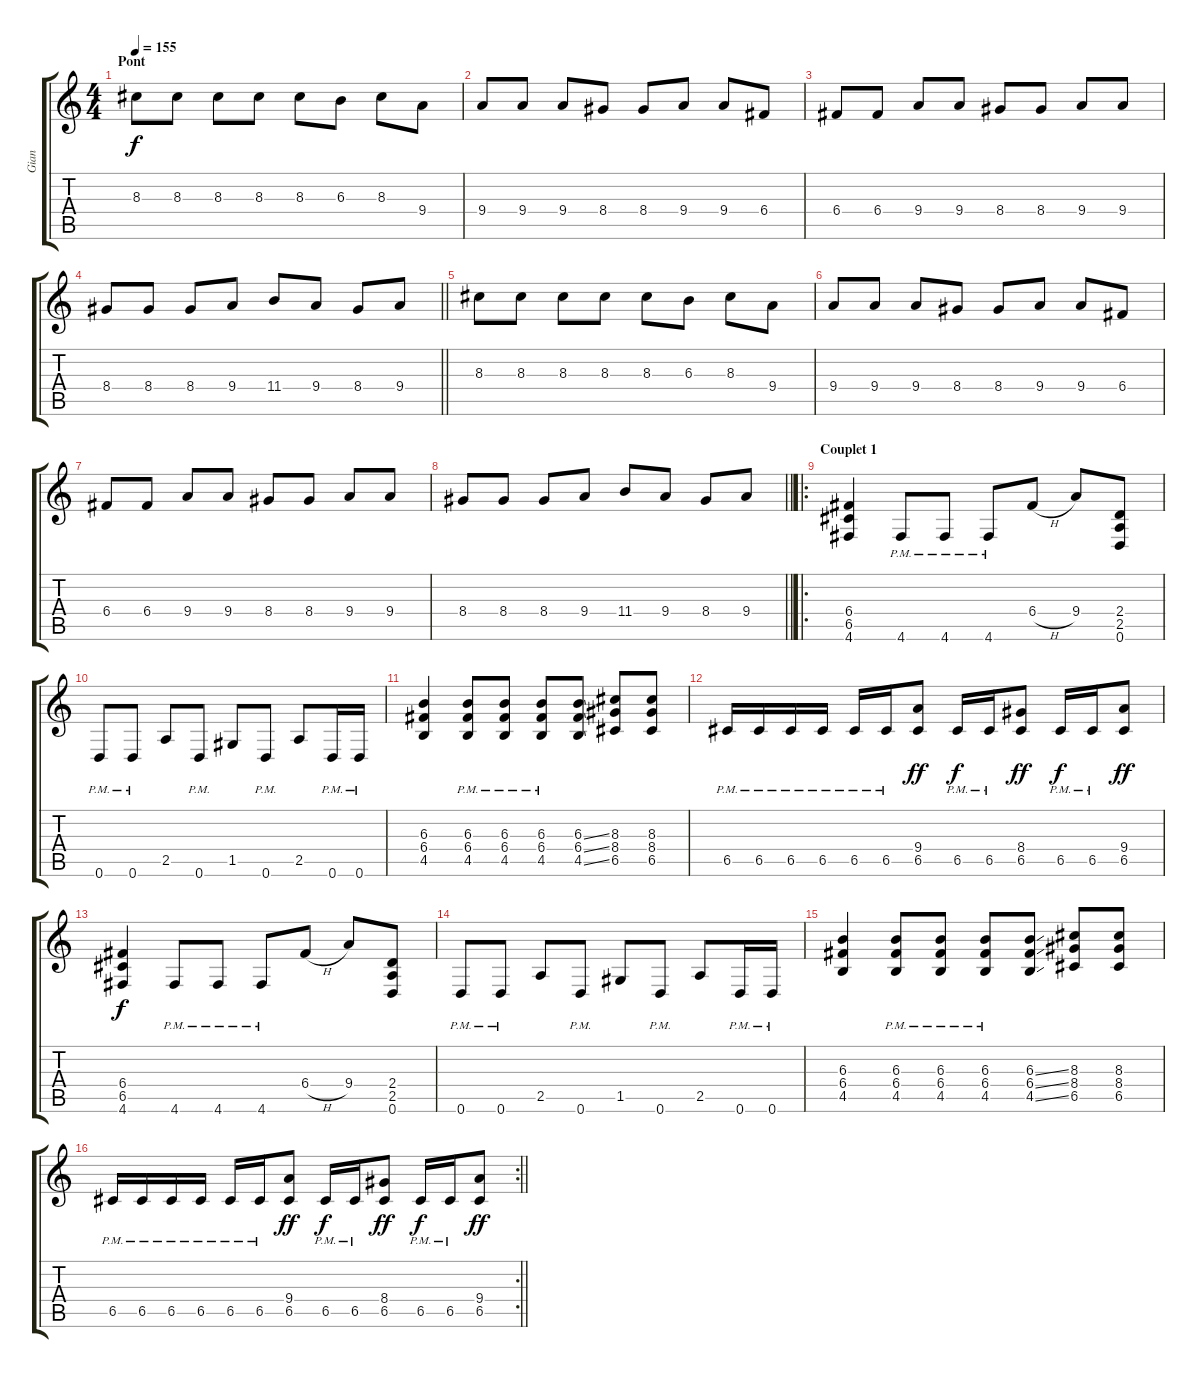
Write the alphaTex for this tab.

\track ("Gian" "Gian") {instrument distortionguitar}
\staff {score tabs}
\tuning (D4 A3 F3 C3 G2 D2) {hide}
\ts (4 4)
\section ("" "Pont")
\tempo 155
\clef g2
\ks c
8.3.8{dy f} 8.3.8 8.3.8 8.3.8 8.3.8 6.3.8 8.3.8 9.4.8 |
9.4.8 9.4.8 9.4.8 8.4.8 8.4.8 9.4.8 9.4.8 6.4.8 |
6.4.8 6.4.8 9.4.8 9.4.8 8.4.8 8.4.8 9.4.8 9.4.8 |
\barLineRight lightlight
8.4.8 8.4.8 8.4.8 9.4.8 11.4.8 9.4.8 8.4.8 9.4.8 |
8.3.8 8.3.8 8.3.8 8.3.8 8.3.8 6.3.8 8.3.8 9.4.8 |
9.4.8 9.4.8 9.4.8 8.4.8 8.4.8 9.4.8 9.4.8 6.4.8 |
6.4.8 6.4.8 9.4.8 9.4.8 8.4.8 8.4.8 9.4.8 9.4.8 |
\barLineRight lightlight
8.4.8 8.4.8 8.4.8 9.4.8 11.4.8 9.4.8 8.4.8 9.4.8 |
\ro
\section ("" "Couplet 1")
(6.4 6.5 4.6).4{instrument distortionguitar} 4.6{pm}.8 4.6{pm}.8 4.6{pm}.8 6.4{h}.8 9.4.8 (2.4 2.5 0.6).8 |
0.6{pm}.8 0.6{pm}.8 2.5.8 0.6{pm}.8 1.5.8 0.6{pm}.8 2.5.8 0.6{pm}.16 0.6{pm}.16 |
(6.3 6.4 4.5).4 (6.3{pm} 6.4{pm} 4.5{pm}).8 (6.3{pm} 6.4{pm} 4.5{pm}).8 (6.3{pm} 6.4{pm} 4.5{pm}).8 (6.3{ss} 6.4{ss} 4.5{ss}).8 (8.3 8.4 6.5).8 (8.3 8.4 6.5).8 |
6.5{pm}.16 6.5{pm}.16 6.5{pm}.16 6.5{pm}.16 6.5{pm}.16 6.5{pm}.16 (9.4 6.5).8{dy ff} 6.5{pm}.16{dy f} 6.5{pm}.16 (8.4 6.5).8{dy ff} 6.5{pm}.16{dy f} 6.5{pm}.16 (9.4 6.5).8{dy ff} |
(6.4 6.5 4.6).4{dy f} 4.6{pm}.8 4.6{pm}.8 4.6{pm}.8 6.4{h}.8 9.4.8 (2.4 2.5 0.6).8 |
0.6{pm}.8 0.6{pm}.8 2.5.8 0.6{pm}.8 1.5.8 0.6{pm}.8 2.5.8 0.6{pm}.16 0.6{pm}.16 |
(6.3 6.4 4.5).4 (6.3{pm} 6.4{pm} 4.5{pm}).8 (6.3{pm} 6.4{pm} 4.5{pm}).8 (6.3{pm} 6.4{pm} 4.5{pm}).8 (6.3{ss} 6.4{ss} 4.5{ss}).8 (8.3 8.4 6.5).8 (8.3 8.4 6.5).8 |
\rc 2
\barLineRight lightlight
6.5{pm}.16 6.5{pm}.16 6.5{pm}.16 6.5{pm}.16 6.5{pm}.16 6.5{pm}.16 (9.4 6.5).8{dy ff} 6.5{pm}.16{dy f} 6.5{pm}.16 (8.4 6.5).8{dy ff} 6.5{pm}.16{dy f} 6.5{pm}.16 (9.4 6.5).8{dy ff}
